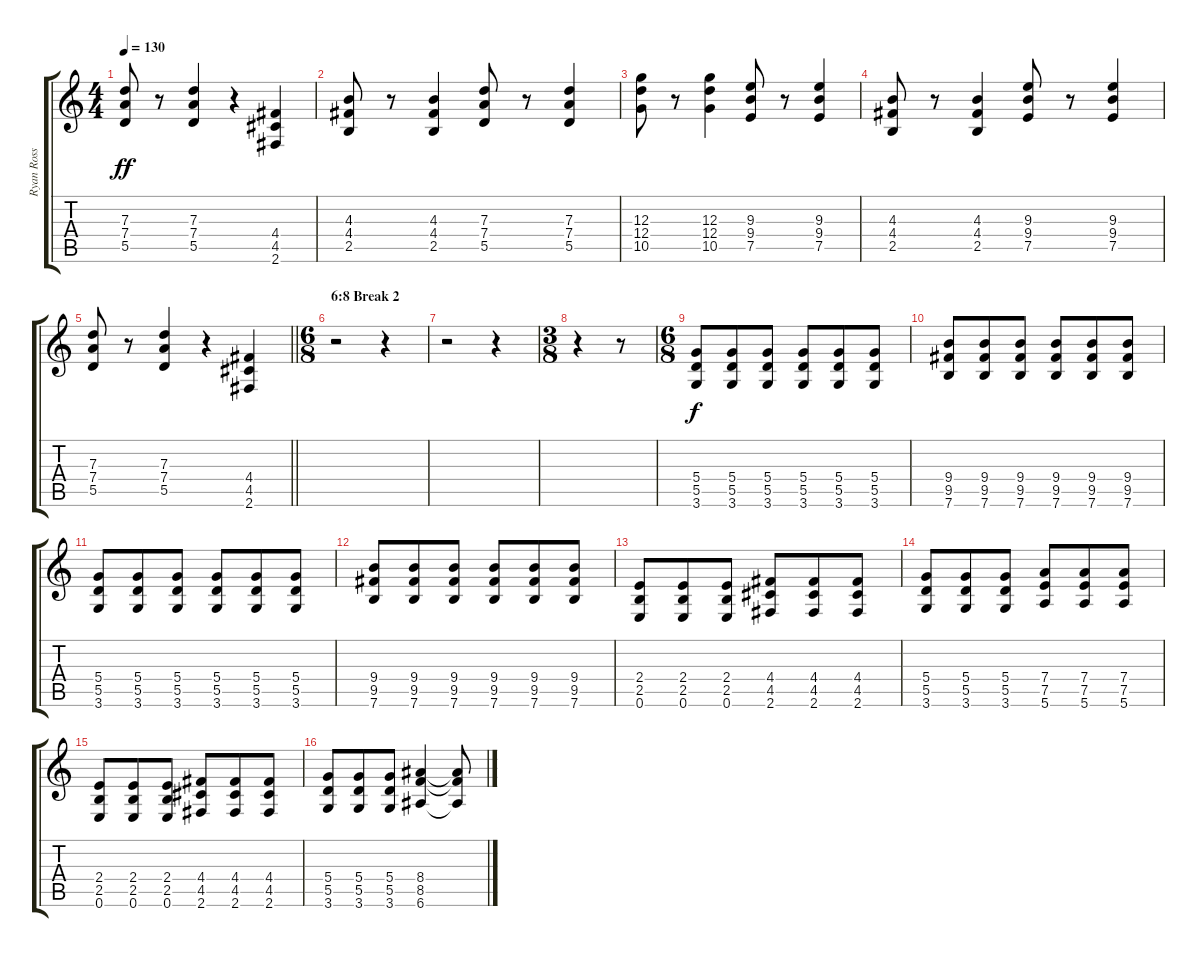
\track ("Ryan Ross (Guitar)" "Ryan Ross ") {instrument overdrivenguitar}
\staff {score tabs}
\tuning (E4 B3 G3 D3 A2 E2) {hide}
\ts (4 4)
\tempo 130
\clef g2
\ks c
(7.3 7.4 5.5).8{dy ff} r.8 (7.3 7.4 5.5).4 r.4 (4.4 4.5 2.6).4 |
(4.3 4.4 2.5).8 r.8 (4.3 4.4 2.5).4 (7.3 7.4 5.5).8 r.8 (7.3 7.4 5.5).4 |
(12.3 12.4 10.5).8 r.8 (12.3 12.4 10.5).4 (9.3 9.4 7.5).8 r.8 (9.3 9.4 7.5).4 |
(4.3 4.4 2.5).8 r.8 (4.3 4.4 2.5).4 (9.3 9.4 7.5).8 r.8 (9.3 9.4 7.5).4 |
\barLineRight lightlight
(7.3 7.4 5.5).8 r.8 (7.3 7.4 5.5).4 r.4 (4.4 4.5 2.6).4 |
\ts (6 8)
\section ("" "6:8 Break 2")
r.2 r.4 |
r.2 r.4 |
\ts (3 8)
r.4 r.8 |
\ts (6 8)
(5.4 5.5 3.6).8{dy f} (5.4 5.5 3.6).8 (5.4 5.5 3.6).8 (5.4 5.5 3.6).8 (5.4 5.5 3.6).8 (5.4 5.5 3.6).8 |
(9.4 9.5 7.6).8 (9.4 9.5 7.6).8 (9.4 9.5 7.6).8 (9.4 9.5 7.6).8 (9.4 9.5 7.6).8 (9.4 9.5 7.6).8 |
(5.4 5.5 3.6).8 (5.4 5.5 3.6).8 (5.4 5.5 3.6).8 (5.4 5.5 3.6).8 (5.4 5.5 3.6).8 (5.4 5.5 3.6).8 |
(9.4 9.5 7.6).8 (9.4 9.5 7.6).8 (9.4 9.5 7.6).8 (9.4 9.5 7.6).8 (9.4 9.5 7.6).8 (9.4 9.5 7.6).8 |
(2.4 2.5 0.6).8 (2.4 2.5 0.6).8 (2.4 2.5 0.6).8 (4.4 4.5 2.6).8 (4.4 4.5 2.6).8 (4.4 4.5 2.6).8 |
(5.4 5.5 3.6).8 (5.4 5.5 3.6).8 (5.4 5.5 3.6).8 (7.4 7.5 5.6).8 (7.4 7.5 5.6).8 (7.4 7.5 5.6).8 |
(2.4 2.5 0.6).8 (2.4 2.5 0.6).8 (2.4 2.5 0.6).8 (4.4 4.5 2.6).8 (4.4 4.5 2.6).8 (4.4 4.5 2.6).8 |
(5.4 5.5 3.6).8 (5.4 5.5 3.6).8 (5.4 5.5 3.6).8 (8.4 8.5 6.6).4 (8.4{t} 8.5{t} 6.6{t}).8
